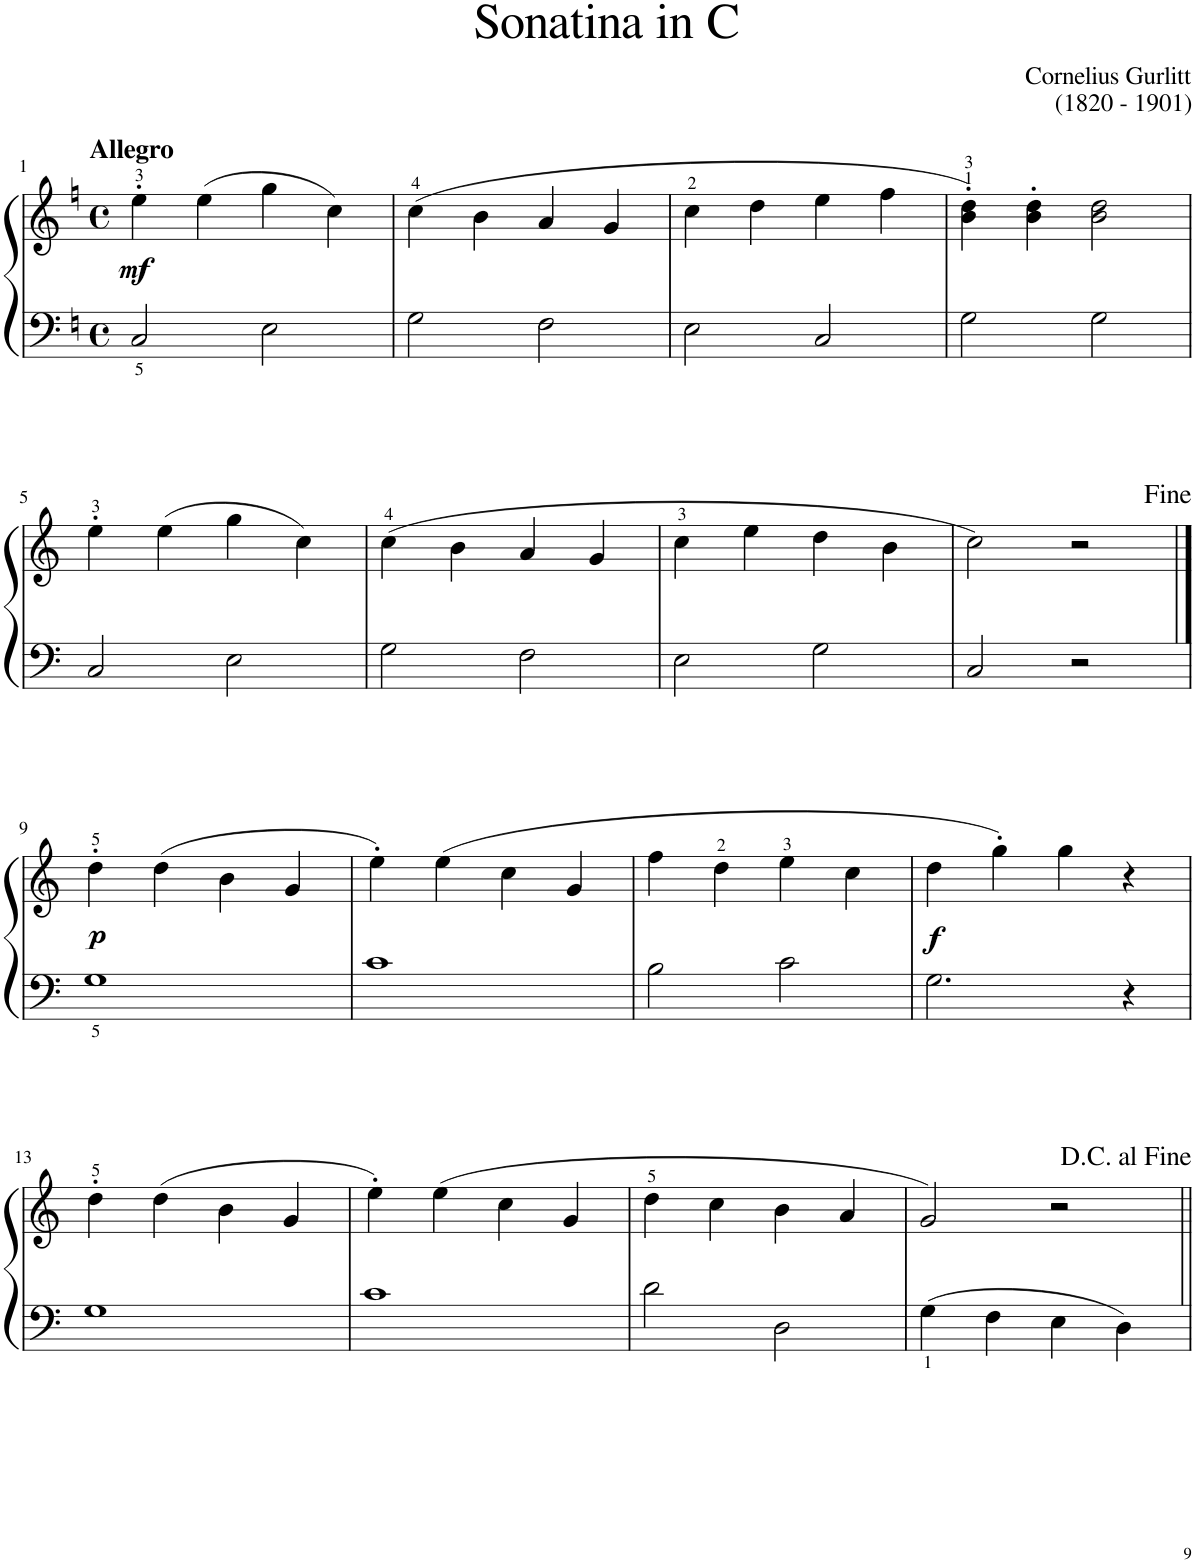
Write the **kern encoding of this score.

**kern	**kern	**dynam
*part1	*part1	*part1
*staff2	*staff1	*staff1/2
*I"Piano	*	*
*I'Pno	*	*
!!LO:PB:g=z
*clefF4	*clefG2	*
*k[]	*k[]	*
*M4/4	*M4/4	*
*met(c)	*met(c)	*
=1	=1	=1
!	!LO:TX:a:B:t=Allegro	!
!	!	!LO:DY:b
2C/	4ee'\	mf
.	(4ee\	.
2E\	4gg\	.
.	4cc\)	.
=2	=2	=2
2G\	(4cc\	.
.	4b\	.
2F\	4a/	.
.	4g/	.
=3	=3	=3
2E\	4cc\	.
.	4dd\	.
2C/	4ee\	.
.	4ff\	.
=4	=4	=4
2G\	4b\' 4dd\')	.
.	4b\' 4dd\'	.
2G\	2b\ 2dd\	.
!!LO:LB:g=z
=5	=5	=5
2C/	4ee'\	.
.	(4ee\	.
2E\	4gg\	.
.	4cc\)	.
=6	=6	=6
2G\	(4cc\	.
.	4b\	.
2F\	4a/	.
.	4g/	.
=7	=7	=7
2E\	4cc\	.
.	4ee\	.
2G\	4dd\	.
.	4b\	.
=8	=8	=8
2C/	2cc\)	.
2r	2r	.
!!LO:LB:g=z
==9	==9	==9
!	!	!LO:DY:b
1G	4dd'\	p
.	(4dd\	.
.	4b\	.
.	4g/	.
=10	=10	=10
1c	4ee'\)	.
.	(4ee\	.
.	4cc\	.
.	4g/	.
=11	=11	=11
2B\	4ff\	.
.	4dd\	.
2c\	4ee\	.
.	4cc\	.
=12	=12	=12
!	!	!LO:DY:b
2.G\	4dd\	f
.	4gg'\)	.
.	4gg\	.
4r	4r	.
!!LO:LB:g=z
=13	=13	=13
1G	4dd'\	.
.	(4dd\	.
.	4b\	.
.	4g/	.
=14	=14	=14
1c	4ee'\)	.
.	(4ee\	.
.	4cc\	.
.	4g/	.
=15	=15	=15
2d\	4dd\	.
.	4cc\	.
2D\	4b\	.
.	4a/	.
=16	=16	=16
4G\	2g/)	.
4F\	.	.
4E\	2r	.
4D\	.	.
=||	=||	=||
*-	*-	*-
